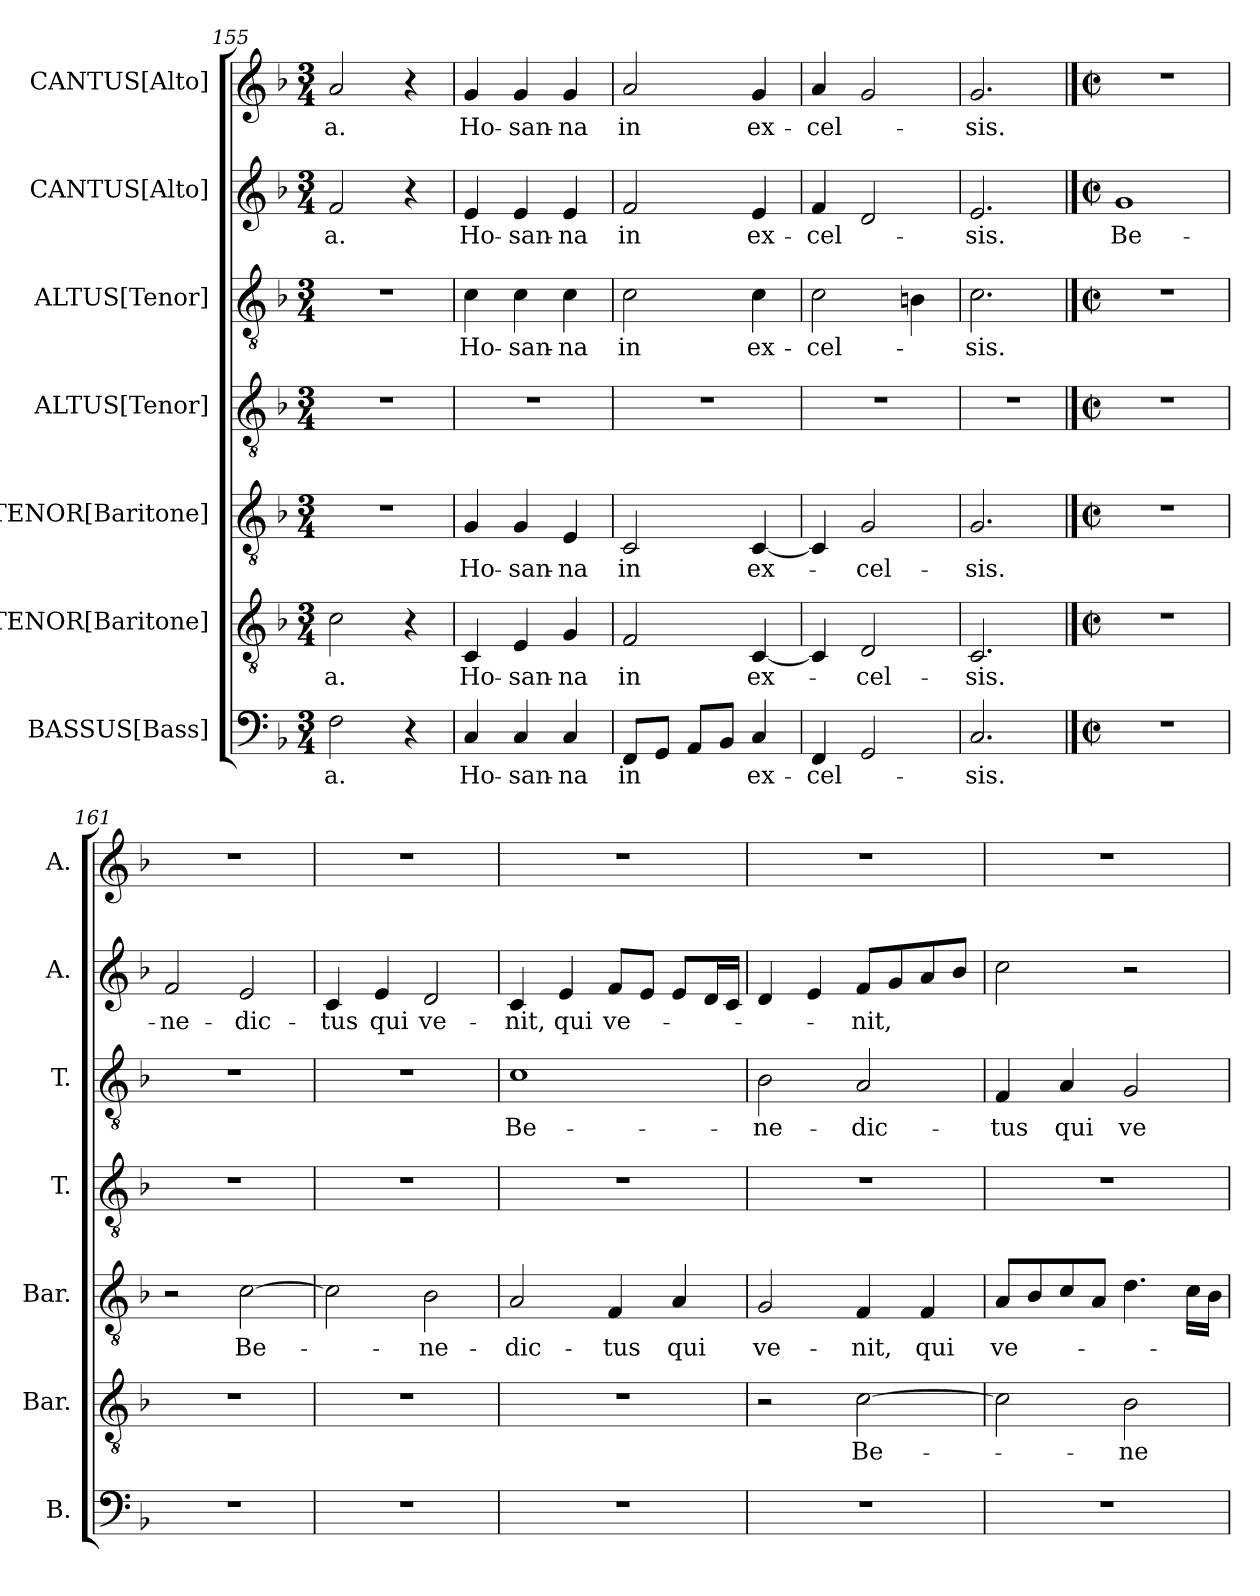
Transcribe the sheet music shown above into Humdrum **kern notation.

**kern	**text	**kern	**text	**kern	**text	**kern	**kern	**text	**kern	**text	**kern	**text
*part7	*part7	*part6	*part6	*part5	*part5	*part4	*part3	*part3	*part2	*part2	*part1	*part1
*staff7	*staff7	*staff6	*staff6	*staff5	*staff5	*staff4	*staff3	*staff3	*staff2	*staff2	*staff1	*staff1
*I"BASSUS[Bass]	*	*I"TENOR[Baritone]	*	*I"TENOR[Baritone]	*	*I"ALTUS[Tenor]	*I"ALTUS[Tenor]	*	*I"CANTUS[Alto]	*	*I"CANTUS[Alto]	*
*I'B.	*	*I'Bar.	*	*I'Bar.	*	*I'T.	*I'T.	*	*I'A.	*	*I'A.	*
*clefF4	*	*clefGv2	*	*clefGv2	*	*clefGv2	*clefGv2	*	*clefG2	*	*clefG2	*
*	*	*ITrd7c12	*	*ITrd7c12	*	*ITrd7c12	*ITrd7c12	*	*	*	*	*
*k[b-]	*	*k[b-]	*	*k[b-]	*	*k[b-]	*k[b-]	*	*k[b-]	*	*k[b-]	*
*F:	*	*F:	*	*F:	*	*F:	*F:	*	*F:	*	*F:	*
*M3/4	*	*M3/4	*	*M3/4	*	*M3/4	*M3/4	*	*M3/4	*	*M3/4	*
=155	=155	=155	=155	=155	=155	=155	=155	=155	=155	=155	=155	=155
!	!LO:LY:b	!	!LO:LY:b	!LO:N:vis=1	!	!LO:N:vis=1	!LO:N:vis=1	!	!	!LO:LY:b	!	!LO:LY:b
2F\	-a.	2C\	-a.	2.r	.	2.r	2.r	.	2f/	-a.	2a/	-a.
4r	.	4r	.	.	.	.	.	.	4r	.	4r	.
=156	=156	=156	=156	=156	=156	=156	=156	=156	=156	=156	=156	=156
!	!LO:LY:b	!	!LO:LY:b	!	!LO:LY:b	!LO:N:vis=1	!	!LO:LY:b	!	!LO:LY:b	!	!LO:LY:b
4C/	Ho-	4CC/	Ho-	4GG/	Ho-	2.r	4C\	Ho-	4e/	Ho-	4g/	Ho-
!	!LO:LY:b	!	!LO:LY:b	!	!LO:LY:b	!	!	!LO:LY:b	!	!LO:LY:b	!	!LO:LY:b
4C/	-san-	4EE/	-san-	4GG/	-san-	.	4C\	-san-	4e/	-san-	4g/	-san-
!	!LO:LY:b	!	!LO:LY:b	!	!LO:LY:b	!	!	!LO:LY:b	!	!LO:LY:b	!	!LO:LY:b
4C/	-na	4GG/	-na	4EE/	-na	.	4C\	-na	4e/	-na	4g/	-na
=157	=157	=157	=157	=157	=157	=157	=157	=157	=157	=157	=157	=157
!	!LO:LY:b	!	!LO:LY:b	!	!LO:LY:b	!LO:N:vis=1	!	!LO:LY:b	!	!LO:LY:b	!	!LO:LY:b
8FF/L	in	2FF/	in	2CC/	in	2.r	2C\	in	2f/	in	2a/	in
8GG/J	.	.	.	.	.	.	.	.	.	.	.	.
8AA/L	.	.	.	.	.	.	.	.	.	.	.	.
8BB-/J	.	.	.	.	.	.	.	.	.	.	.	.
!	!LO:LY:b	!	!LO:LY:b	!	!LO:LY:b	!	!	!LO:LY:b	!	!LO:LY:b	!	!LO:LY:b
4C/	ex-	[<4CC/	ex-	[<4CC/	ex-	.	4C\	ex-	4e/	ex-	4g/	ex-
=158	=158	=158	=158	=158	=158	=158	=158	=158	=158	=158	=158	=158
!	!LO:LY:b	!	!	!	!	!LO:N:vis=1	!	!LO:LY:b	!	!LO:LY:b	!	!LO:LY:b
4FF/	-cel-	4CC/]	.	4CC/]	.	2.r	2C\	-cel-	4f/	-cel-	4a/	-cel-
!	!	!	!LO:LY:b	!	!LO:LY:b	!	!	!	!	!	!	!
2GG/	.	2DD/	-cel-	2GG/	-cel-	.	.	.	2d/	.	2g/	.
.	.	.	.	.	.	.	4BBn\	.	.	.	.	.
=159	=159	=159	=159	=159	=159	=159	=159	=159	=159	=159	=159	=159
!	!LO:LY:b	!	!LO:LY:b	!	!LO:LY:b	!LO:N:vis=1	!	!LO:LY:b	!	!LO:LY:b	!	!LO:LY:b
2.C/	-sis.	2.CC/	-sis.	2.GG/	-sis.	2.r	2.C\	-sis.	2.e/	-sis.	2.g/	-sis.
!!LO:PB:g=z
==160	==160	==160	==160	==160	==160	==160	==160	==160	==160	==160	==160	==160
*M2/2	*	*M2/2	*	*M2/2	*	*M2/2	*M2/2	*	*M2/2	*	*M2/2	*
*met(c|)	*	*met(c|)	*	*met(c|)	*	*met(c|)	*met(c|)	*	*met(c|)	*	*met(c|)	*
!	!	!	!	!	!	!	!	!	!	!LO:LY:b	!	!
1r	.	1r	.	1r	.	1r	1r	.	1g	Be-	1r	.
=161	=161	=161	=161	=161	=161	=161	=161	=161	=161	=161	=161	=161
!	!	!	!	!	!	!	!	!	!	!LO:LY:b	!	!
1r	.	1r	.	2r	.	1r	1r	.	2f/	-ne-	1r	.
!	!	!	!	!	!LO:LY:b	!	!	!	!	!LO:LY:b	!	!
.	.	.	.	[>2C\	Be-	.	.	.	2e/	-dic-	.	.
=162	=162	=162	=162	=162	=162	=162	=162	=162	=162	=162	=162	=162
!	!	!	!	!	!	!	!	!	!	!LO:LY:b	!	!
1r	.	1r	.	2C\]	.	1r	1r	.	4c/	-tus	1r	.
!	!	!	!	!	!	!	!	!	!	!LO:LY:b	!	!
.	.	.	.	.	.	.	.	.	4e/	qui	.	.
!	!	!	!	!	!LO:LY:b	!	!	!	!	!LO:LY:b	!	!
.	.	.	.	2BB-\	-ne-	.	.	.	2d/	ve-	.	.
=163	=163	=163	=163	=163	=163	=163	=163	=163	=163	=163	=163	=163
!	!	!	!	!	!LO:LY:b	!	!	!LO:LY:b	!	!LO:LY:b	!	!
1r	.	1r	.	2AA/	-dic-	1r	1C	Be-	4c/	-nit,	1r	.
!	!	!	!	!	!	!	!	!	!	!LO:LY:b	!	!
.	.	.	.	.	.	.	.	.	4e/	qui	.	.
!	!	!	!	!	!LO:LY:b	!	!	!	!	!LO:LY:b	!	!
.	.	.	.	4FF/	-tus	.	.	.	8f/L	ve-	.	.
.	.	.	.	.	.	.	.	.	8e/J	.	.	.
!	!	!	!	!	!LO:LY:b	!	!	!	!	!	!	!
.	.	.	.	4AA/	qui	.	.	.	8e/L	.	.	.
.	.	.	.	.	.	.	.	.	16d/L	.	.	.
.	.	.	.	.	.	.	.	.	16c/JJ	.	.	.
=164	=164	=164	=164	=164	=164	=164	=164	=164	=164	=164	=164	=164
!	!	!	!	!	!LO:LY:b	!	!	!LO:LY:b	!	!	!	!
1r	.	2r	.	2GG/	ve-	1r	2BB-\	-ne-	4d/	.	1r	.
.	.	.	.	.	.	.	.	.	4e/	.	.	.
!	!	!	!LO:LY:b	!	!LO:LY:b	!	!	!LO:LY:b	!	!LO:LY:b	!	!
.	.	[>2C\	Be-	4FF/	-nit,	.	2AA/	-dic-	8f/L	-nit,	.	.
.	.	.	.	.	.	.	.	.	8g/	.	.	.
!	!	!	!	!	!LO:LY:b	!	!	!	!	!	!	!
.	.	.	.	4FF/	qui	.	.	.	8a/	.	.	.
.	.	.	.	.	.	.	.	.	8b-/J	.	.	.
=165	=165	=165	=165	=165	=165	=165	=165	=165	=165	=165	=165	=165
!	!	!	!	!	!LO:LY:b	!	!	!LO:LY:b	!	!	!	!
1r	.	2C\]	.	8AA/L	ve-	1r	4FF/	-tus	2cc\	.	1r	.
.	.	.	.	8BB-/	.	.	.	.	.	.	.	.
!	!	!	!	!	!	!	!	!LO:LY:b	!	!	!	!
.	.	.	.	8C/	.	.	4AA/	qui	.	.	.	.
.	.	.	.	8AA/J	.	.	.	.	.	.	.	.
!	!	!	!LO:LY:b	!	!	!	!	!LO:LY:b	!	!	!	!
.	.	2BB-\	-ne-	4.D\	.	.	2GG/	ve-	2r	.	.	.
.	.	.	.	16C\LL	.	.	.	.	.	.	.	.
.	.	.	.	16BB-\JJ	.	.	.	.	.	.	.	.
=	=	=	=	=	=	=	=	=	=	=	=	=
*-	*-	*-	*-	*-	*-	*-	*-	*-	*-	*-	*-	*-
